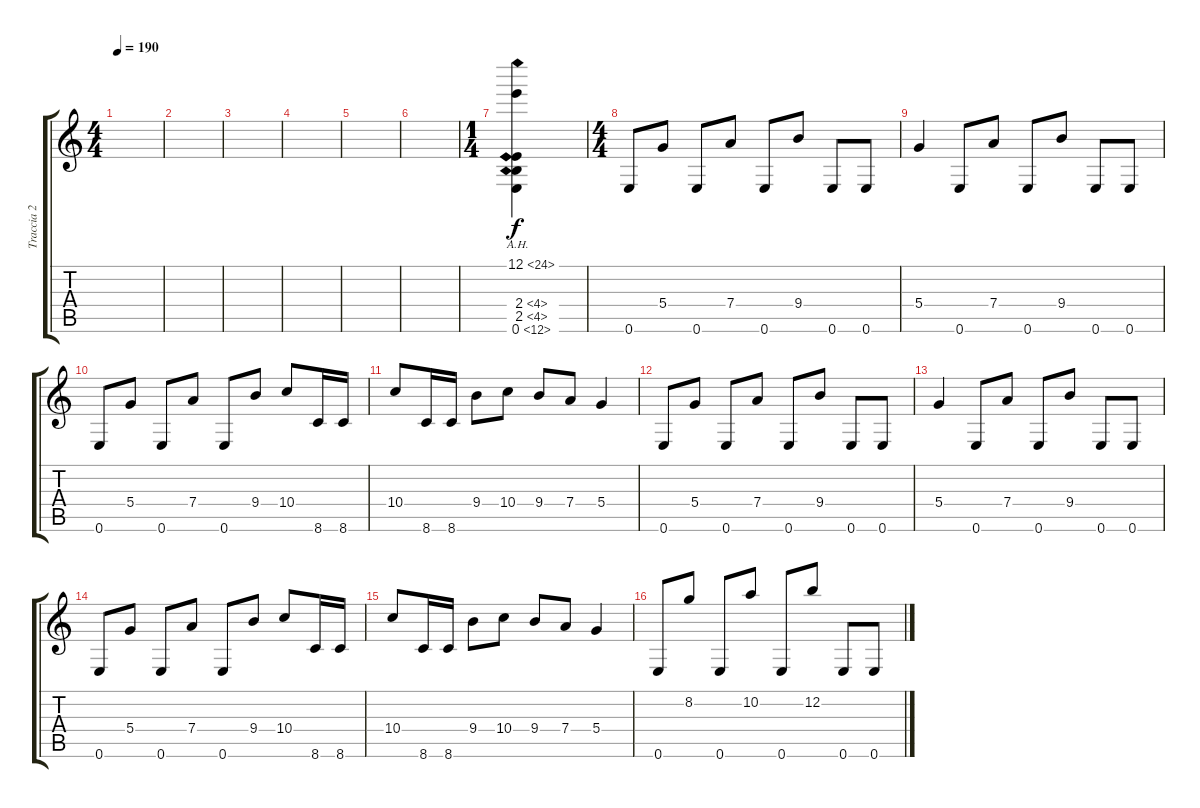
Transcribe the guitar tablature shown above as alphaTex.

\track ("Traccia 2" "Traccia 2") {instrument distortionguitar}
\staff {score tabs}
\tuning (E4 B3 G3 D3 A2 E2) {hide}
\ts (4 4)
\tempo 190
\clef g2
\ks c
|
|
|
|
|
|
\ts (1 4)
(12.1{ah 12} 2.4{ah 2} 2.5{ah 2} 0.6{ah 12}).4 |
\ts (4 4)
0.6.8 5.4.8 0.6.8 7.4.8 0.6.8 9.4.8 0.6.8 0.6.8 |
5.4.4 0.6.8 7.4.8 0.6.8 9.4.8 0.6.8 0.6.8 |
0.6.8 5.4.8 0.6.8 7.4.8 0.6.8 9.4.8 10.4.8 8.6.16 8.6.16 |
10.4.8 8.6.16 8.6.16 9.4.8 10.4.8 9.4.8 7.4.8 5.4.4 |
0.6.8 5.4.8 0.6.8 7.4.8 0.6.8 9.4.8 0.6.8 0.6.8 |
5.4.4 0.6.8 7.4.8 0.6.8 9.4.8 0.6.8 0.6.8 |
0.6.8 5.4.8 0.6.8 7.4.8 0.6.8 9.4.8 10.4.8 8.6.16 8.6.16 |
10.4.8 8.6.16 8.6.16 9.4.8 10.4.8 9.4.8 7.4.8 5.4.4 |
0.6.8 8.2.8 0.6.8 10.2.8 0.6.8 12.2.8 0.6.8 0.6.8
